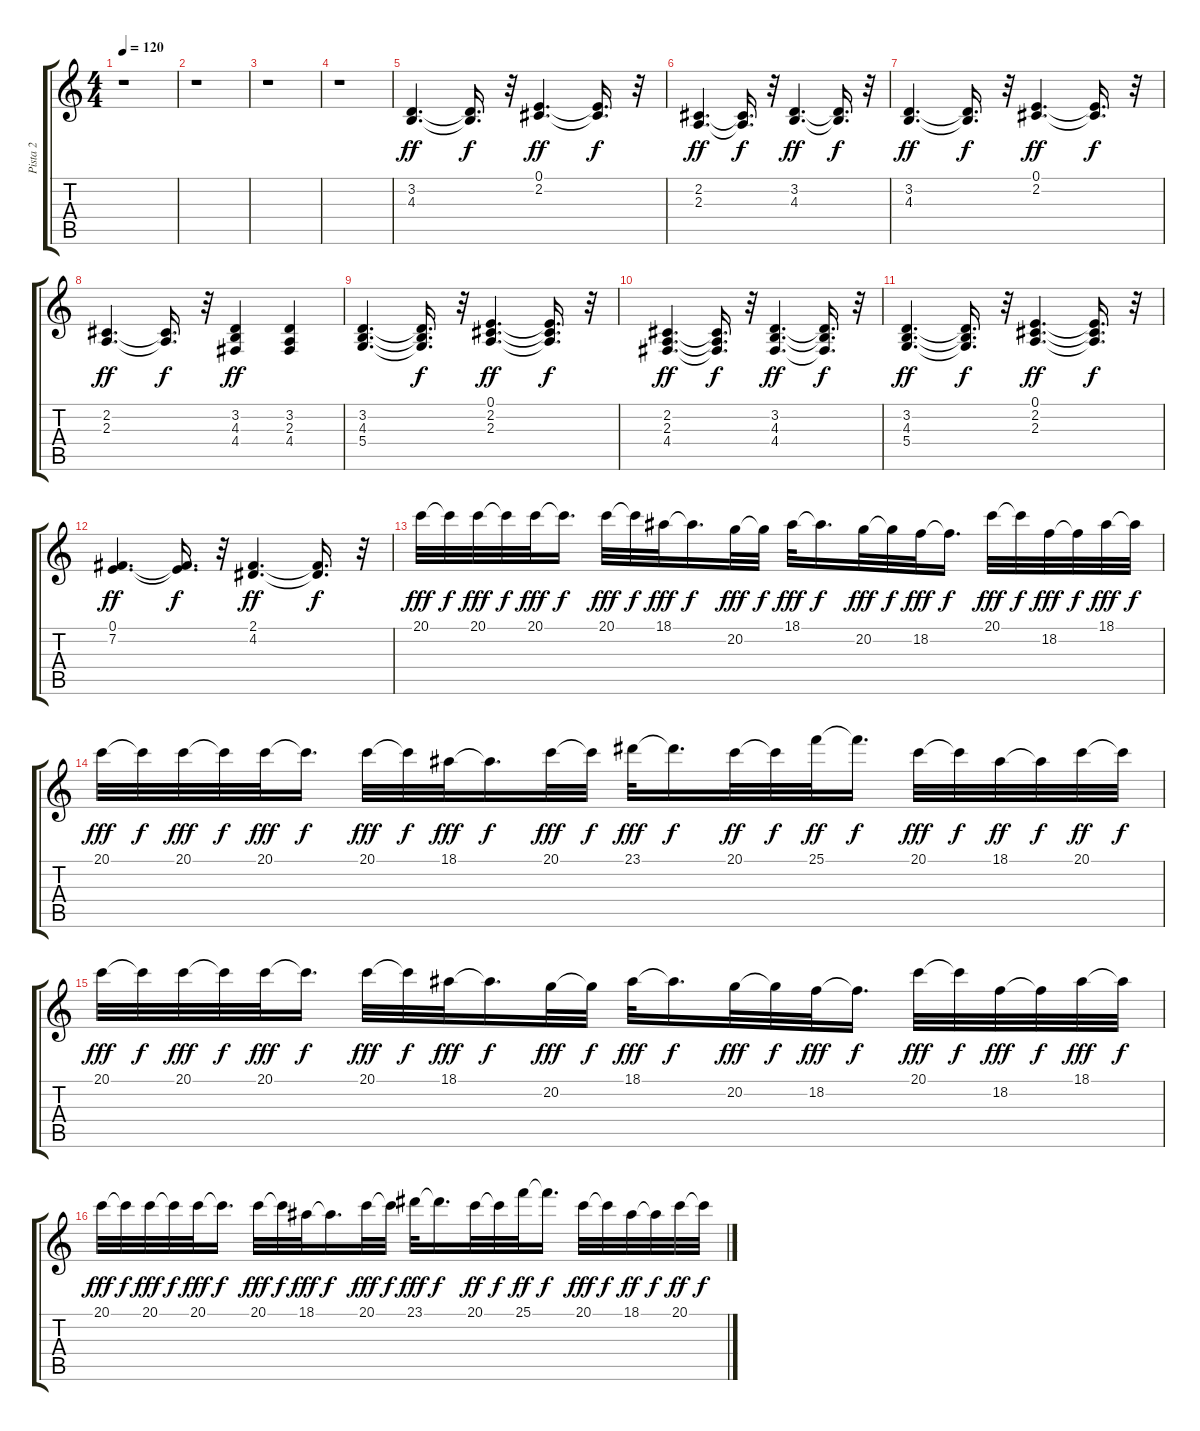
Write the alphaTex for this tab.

\track ("Pista 2" "Pista 2") {instrument lead8bassandlead}
\staff {score tabs}
\tuning (E4 B3 G3 D3 A2 E2) {hide}
\ts (4 4)
\tempo 120
\clef g2
\ks c
r.1{dy f} |
r.1 |
r.1 |
r.1 |
(3.2 4.3).4{d dy ff instrument stringensemble1} (3.2{t} 4.3{t}).16{d dy f} r.32 (0.1 2.2).4{d dy ff} (0.1{t} 2.2{t}).16{d dy f} r.32 |
(2.2 2.3).4{d dy ff} (2.2{t} 2.3{t}).16{d dy f} r.32 (3.2 4.3).4{d dy ff} (3.2{t} 4.3{t}).16{d dy f} r.32 |
(3.2 4.3).4{d dy ff} (3.2{t} 4.3{t}).16{d dy f} r.32 (0.1 2.2).4{d dy ff} (0.1{t} 2.2{t}).16{d dy f} r.32 |
(2.2 2.3).4{d dy ff} (2.2{t} 2.3{t}).16{d dy f} r.32 (3.2 4.3 4.4).4{dy ff} (3.2 2.3 4.4).4 |
(3.2 4.3 5.4).4{d} (3.2{t} 4.3{t} 5.4{t}).16{d dy f} r.32 (0.1 2.2 2.3).4{d dy ff} (0.1{t} 2.2{t} 2.3{t}).16{d dy f} r.32 |
(2.2 2.3 4.4).4{d dy ff} (2.2{t} 2.3{t} 4.4{t}).16{d dy f} r.32 (3.2 4.3 4.4).4{d dy ff} (3.2{t} 4.3{t} 4.4{t}).16{d dy f} r.32 |
(3.2 4.3 5.4).4{d dy ff} (3.2{t} 4.3{t} 5.4{t}).16{d dy f} r.32 (0.1 2.2 2.3).4{d dy ff} (0.1{t} 2.2{t} 2.3{t}).16{d dy f} r.32 |
(0.1 7.2).4{d dy ff} (0.1{t} 7.2{t}).16{d dy f} r.32 (2.1 4.2).4{d dy ff} (2.1{t} 4.2{t}).16{d dy f} r.32 |
20.1.32{dy fff volume 11 instrument lead8bassandlead} 20.1{t}.32{dy f} 20.1.32{dy fff} 20.1{t}.32{dy f} 20.1.32{dy fff} 20.1{t}.16{d dy f} 20.1.32{dy fff} 20.1{t}.32{dy f} 18.1.32{dy fff} 18.1{t}.16{d dy f} 20.2.32{dy fff} 20.2{t}.32{dy f} 18.1.32{dy fff} 18.1{t}.16{d dy f} 20.2.32{dy fff} 20.2{t}.32{dy f} 18.2.32{dy fff} 18.2{t}.16{d dy f} 20.1.32{dy fff} 20.1{t}.32{dy f} 18.2.32{dy fff} 18.2{t}.32{dy f} 18.1.32{dy fff} 18.1{t}.32{dy f} |
20.1.32{dy fff} 20.1{t}.32{dy f} 20.1.32{dy fff} 20.1{t}.32{dy f} 20.1.32{dy fff} 20.1{t}.16{d dy f} 20.1.32{dy fff} 20.1{t}.32{dy f} 18.1.32{dy fff} 18.1{t}.16{d dy f} 20.1.32{dy fff} 20.1{t}.32{dy f} 23.1.32{dy fff} 23.1{t}.16{d dy f} 20.1.32{dy ff} 20.1{t}.32{dy f} 25.1.32{dy ff} 25.1{t}.16{d dy f} 20.1.32{dy fff} 20.1{t}.32{dy f} 18.1.32{dy ff} 18.1{t}.32{dy f} 20.1.32{dy ff} 20.1{t}.32{dy f} |
20.1.32{dy fff volume 11 instrument lead8bassandlead} 20.1{t}.32{dy f} 20.1.32{dy fff} 20.1{t}.32{dy f} 20.1.32{dy fff} 20.1{t}.16{d dy f} 20.1.32{dy fff} 20.1{t}.32{dy f} 18.1.32{dy fff} 18.1{t}.16{d dy f} 20.2.32{dy fff} 20.2{t}.32{dy f} 18.1.32{dy fff} 18.1{t}.16{d dy f} 20.2.32{dy fff} 20.2{t}.32{dy f} 18.2.32{dy fff} 18.2{t}.16{d dy f} 20.1.32{dy fff} 20.1{t}.32{dy f} 18.2.32{dy fff} 18.2{t}.32{dy f} 18.1.32{dy fff} 18.1{t}.32{dy f} |
20.1.32{dy fff} 20.1{t}.32{dy f} 20.1.32{dy fff} 20.1{t}.32{dy f} 20.1.32{dy fff} 20.1{t}.16{d dy f} 20.1.32{dy fff} 20.1{t}.32{dy f} 18.1.32{dy fff} 18.1{t}.16{d dy f} 20.1.32{dy fff} 20.1{t}.32{dy f} 23.1.32{dy fff} 23.1{t}.16{d dy f} 20.1.32{dy ff} 20.1{t}.32{dy f} 25.1.32{dy ff} 25.1{t}.16{d dy f} 20.1.32{dy fff} 20.1{t}.32{dy f} 18.1.32{dy ff} 18.1{t}.32{dy f} 20.1.32{dy ff} 20.1{t}.32{dy f}
